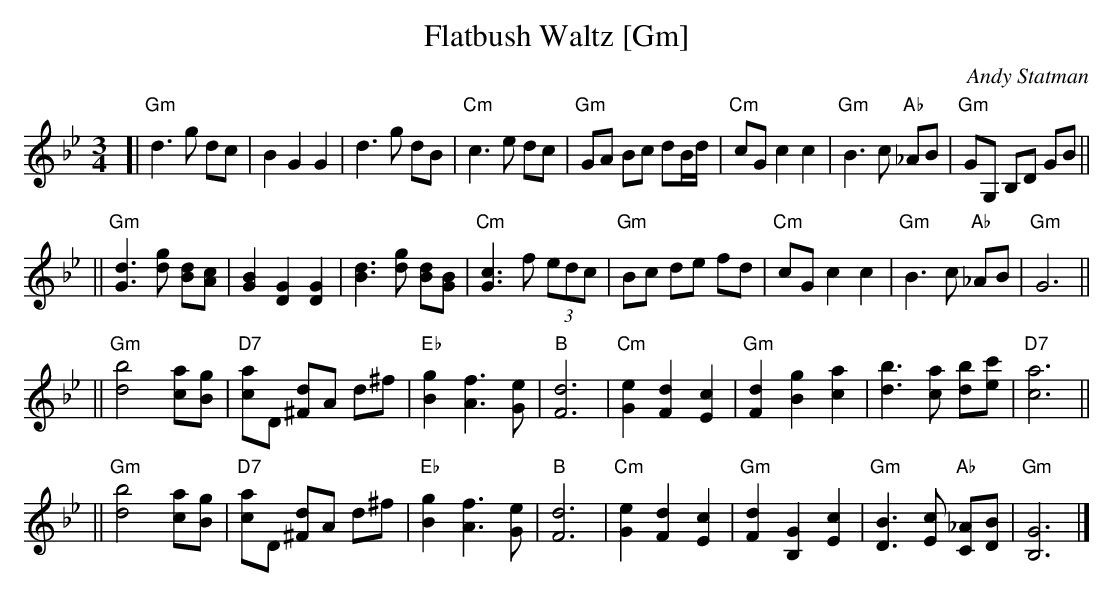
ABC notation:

X:1
T: Flatbush Waltz [Gm]
C:Andy Statman
L:1/8
M:3/4
K:Gm
[| "Gm"d3 g dc | B2 G2 G2 | d3 g dB | "Cm"c3 e dc \
| "Gm"GA Bc dB/d/ | "Cm"cG c2 c2 | "Gm"B3 c "Ab"_AB  | "Gm"GG, B,D GB ||
|| "Gm"[d3G3] [gd] [dB][cA] | [B2G2] [G2D2] [G2D2] | [d3B3] [gd] [dB][BG] | "Cm"[c3G3] f (3edc \
| "Gm"Bc de fd | "Cm"cG c2 c2 | "Gm"B3 c "Ab"_AB  | "Gm"G6 ||
|| "Gm"[b4d4] [ac][gB] | "D7"[ac]D [d^F]A d^f | "Eb"[g2B2] [f3A3] [eG] | "B"[d6F6] \
| "Cm"[e2G2] [d2F2] [c2E2] | "Gm"[d2F2] [g2B2] [a2c2] | [b3d3] [ac] [bd][c'e] | "D7"[a6c6] ||
|| "Gm"[b4d4] [ac][gB] | "D7"[ac]D [d^F]A d^f | "Eb"[g2B2] [f3A3] [eG] | "B"[d6F6] \
| "Cm"[e2G2] [d2F2] [c2E2] | "Gm"[d2F2] [G2B,2] [c2E2] |  "Gm"[B3D3] [cE] "Ab"[_AC][BD]  | "Gm"[G6B,6] |]
